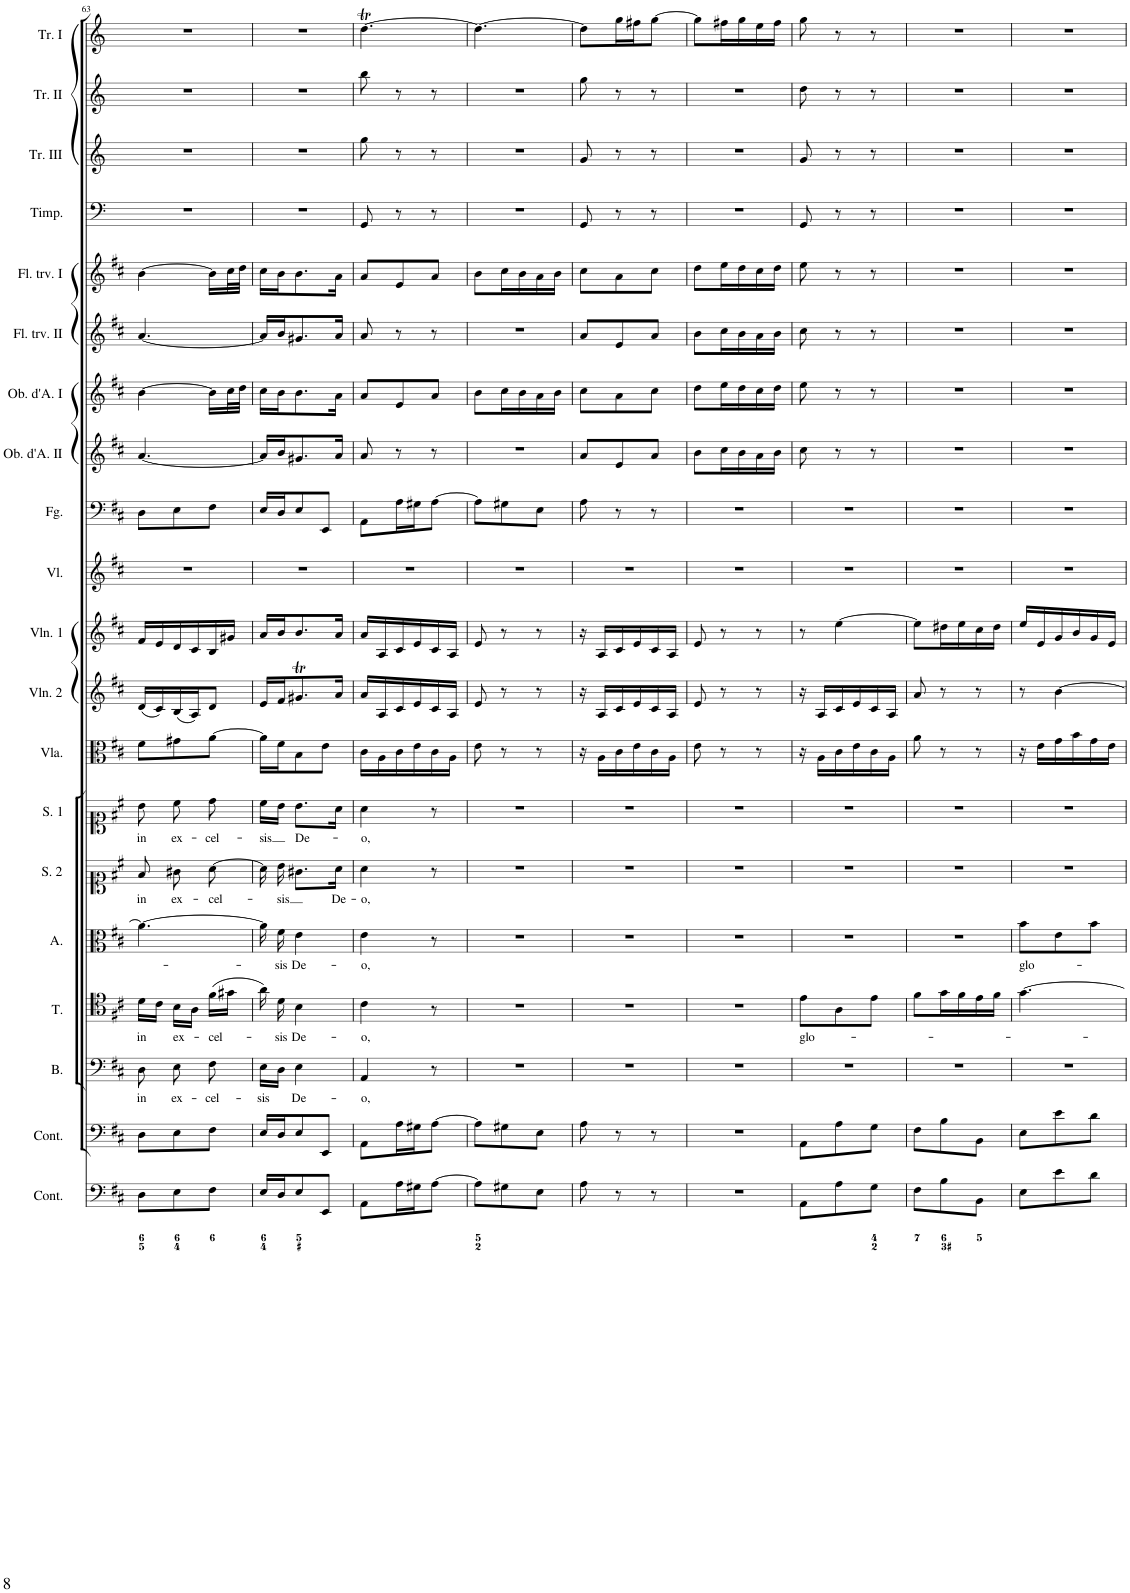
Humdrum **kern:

**kern	**kern	**kern	**text	**kern	**text	**kern	**text	**kern	**text	**kern	**text	**kern	**kern	**kern	**kern	**kern	**kern	**kern	**kern	**kern	**kern	**kern	**kern	**kern
*part20	*part19	*part18	*part18	*part17	*part17	*part16	*part16	*part15	*part15	*part14	*part14	*part13	*part12	*part11	*part10	*part9	*part8	*part7	*part6	*part5	*part4	*part3	*part2	*part1
*staff20	*staff19	*staff18	*staff18	*staff17	*staff17	*staff16	*staff16	*staff15	*staff15	*staff14	*staff14	*staff13	*staff12	*staff11	*staff10	*staff9	*staff8	*staff7	*staff6	*staff5	*staff4	*staff3	*staff2	*staff1
*I"Continuo	*I"Continuo	*I"Basso	*	*I"Tenore	*	*I"Alto	*	*I"Soprano 2	*	*I"Soprano 1	*	*I"Viola	*I"Violino 2	*I"Violino 1	*I"Violino solo	*I"Fagotti	*I"Oboe d'Amore II	*I"Oboe d'Amore I	*I"Flauto traverso II	*I"Flauto traverso I	*I"Timpani	*I"Tromba III	*I"Tromba II	*I"Tromba I
*I'Cont.	*I'Cont.	*I'B.	*	*I'T.	*	*I'A.	*	*I'S. 2	*	*I'S. 1	*	*I'Vla.	*I'Vln. 2	*I'Vln. 1	*I'Vl.	*I'Fg.	*I'Ob. d'A. II	*I'Ob. d'A. I	*I'Fl. trv. II	*I'Fl. trv. I	*I'Timp.	*I'Tr. III	*I'Tr. II	*I'Tr. I
!!LO:PB:g=z
*clefF4	*clefF4	*clefF4	*	*clefC4	*	*clefC3	*	*clefC1	*	*clefC1	*	*clefC3	*clefG2	*clefG2	*clefG2	*clefF4	*clefG2	*clefG2	*clefG2	*clefG2	*clefF4	*clefG2	*clefG2	*clefG2
*	*	*	*	*	*	*	*	*	*	*	*	*	*	*	*	*	*	*	*	*	*Trd-1c-2	*Trd-1c-2	*Trd-1c-2	*Trd-1c-2
*k[f#c#]	*k[f#c#]	*k[f#c#]	*	*k[f#c#]	*	*k[f#c#]	*	*k[f#c#]	*	*k[f#c#]	*	*k[f#c#]	*k[f#c#]	*k[f#c#]	*k[f#c#]	*k[f#c#]	*k[f#c#]	*k[f#c#]	*k[f#c#]	*k[f#c#]	*k[]	*k[]	*k[]	*k[]
*M3/8	*M3/8	*M3/8	*	*M3/8	*	*M3/8	*	*M3/8	*	*M3/8	*	*M3/8	*M3/8	*M3/8	*M3/8	*M3/8	*M3/8	*M3/8	*M3/8	*M3/8	*M3/8	*M3/8	*M3/8	*M3/8
=63	=63	=63	=63	=63	=63	=63	=63	=63	=63	=63	=63	=63	=63	=63	=63	=63	=63	=63	=63	=63	=63	=63	=63	=63
!	!	!	!LO:LY:b	!	!LO:LY:b	!	!	!	!LO:LY:b	!	!LO:LY:b	!	!	!	!	!	!	!	!	!	!	!	!	!
8D\L	8D\L	8D\	in	16d\LL	in	4.a\_	.	8f#/	in	8b\	in	8f#\L	(16d/LL	16f#/LL	4.r	8D\L	[4.a/	[4b\	[4.a/	[4b\	4.r	4.r	4.r	4.r
.	.	.	.	16c#\JJ	.	.	.	.	.	.	.	.	16c#/)	16e/	.	.	.	.	.	.	.	.	.	.
!	!	!	!LO:LY:b	!	!LO:LY:b	!	!	!	!LO:LY:b	!	!LO:LY:b	!	!	!	!	!	!	!	!	!	!	!	!	!
8E\	8E\	8E\	ex-	16B\LL	ex-	.	.	8g#X\	ex-	8cc#\	ex-	8g#X\	(16B/	16d/	.	8E\	.	.	.	.	.	.	.	.
.	.	.	.	16A\JJ	.	.	.	.	.	.	.	.	16A/J)	16c#/	.	.	.	.	.	.	.	.	.	.
!	!	!	!LO:LY:b	!	!LO:LY:b	!	!	!	!LO:LY:b	!	!LO:LY:b	!	!	!	!	!	!	!	!	!	!	!	!	!
8F#\J	8F#\J	8F#\	-cel-	(16f#\LL	-cel-	.	.	[8a\	-cel-	8dd\	-cel-	[8a\J	8d/J	16B/	.	8F#\J	.	16b\LL]	.	16b\LL]	.	.	.	.
.	.	.	.	16g#X\JJ	.	.	.	.	.	.	.	.	.	16g#X/JJ	.	.	.	32cc#\L	.	32cc#\L	.	.	.	.
.	.	.	.	.	.	.	.	.	.	.	.	.	.	.	.	.	.	32dd\JJJ	.	32dd\JJJ	.	.	.	.
=64	=64	=64	=64	=64	=64	=64	=64	=64	=64	=64	=64	=64	=64	=64	=64	=64	=64	=64	=64	=64	=64	=64	=64	=64
!	!	!	!LO:LY:b	!	!	!	!	!	!	!	!LO:LY:b	!	!	!	!	!	!	!	!	!	!	!	!	!
16E/LL	16E/LL	16E\LL	-sis	16a\)	.	16a\]	.	16a\]	.	16cc#\LL	-sis	16a\LL]	16e/LL	16a/LL	4.r	16E/LL	16a/LL]	16cc#\LL	16a/LL]	16cc#\LL	4.r	4.r	4.r	4.r
!	!	!	!	!	!LO:LY:b	!	!LO:LY:b	!	!LO:LY:b	!	!	!	!	!	!	!	!	!	!	!	!	!	!	!
16D/J	16D/J	16D\JJ	.	16d\	-sis	16f#\	-sis	16b\	-sis	16b\JJ	.	16f#\J	16f#/J	16b/J	.	16D/J	16b/J	16b\J	16b/J	16b\J	.	.	.	.
!	!	!	!LO:LY:b	!	!LO:LY:b	!	!LO:LY:b	!	!	!	!LO:LY:b	!	!	!	!	!	!	!	!	!	!	!	!	!
8E/	8E/	4E\	De-	4B\	De-	4e\	De-	8.g#X\L	.	8.b\L	De-	8B\	8.g#Xt/	8.b/	.	8E/	8.g#X/	8.b\	8.g#X/	8.b\	.	.	.	.
8EE/J	8EE/J	.	.	.	.	.	.	.	.	.	.	8e\J	.	.	.	8EE/J	.	.	.	.	.	.	.	.
!	!	!	!	!	!	!	!	!	!LO:LY:b	!	!	!	!	!	!	!	!	!	!	!	!	!	!	!
.	.	.	.	.	.	.	.	16a\Jk	De-	16a\Jk	.	.	16a/Jk	16a/Jk	.	.	16a/Jk	16a\Jk	16a/Jk	16a\Jk	.	.	.	.
=65	=65	=65	=65	=65	=65	=65	=65	=65	=65	=65	=65	=65	=65	=65	=65	=65	=65	=65	=65	=65	=65	=65	=65	=65
!	!	!	!LO:LY:b	!	!LO:LY:b	!	!LO:LY:b	!	!LO:LY:b	!	!LO:LY:b	!	!	!	!	!	!	!	!	!	!	!	!	!
8AA\L	8AA\L	4AA/	-o,	4c#\	-o,	4e\	-o,	4a\	-o,	4a\	-o,	16c#\LL	16a/LL	16a/LL	4.r	8AA\L	8a/	8a/L	8a/	8a/L	8GG/	8gg\	8bb\	[4.ddT\
.	.	.	.	.	.	.	.	.	.	.	.	16A\	16A/	16A/	.	.	.	.	.	.	.	.	.	.
16A\L	16A\L	.	.	.	.	.	.	.	.	.	.	16c#\	16c#/	16c#/	.	16A\L	8r	8e/	8r	8e/	8r	8r	8r	.
16G#X\J	16G#X\J	.	.	.	.	.	.	.	.	.	.	16e\	16e/	16e/	.	16G#X\J	.	.	.	.	.	.	.	.
[8A\J	[8A\J	8r	.	8r	.	8r	.	8r	.	8r	.	16c#\	16c#/	16c#/	.	[8A\J	8r	8a/J	8r	8a/J	8r	8r	8r	.
.	.	.	.	.	.	.	.	.	.	.	.	16A\JJ	16A/JJ	16A/JJ	.	.	.	.	.	.	.	.	.	.
=66	=66	=66	=66	=66	=66	=66	=66	=66	=66	=66	=66	=66	=66	=66	=66	=66	=66	=66	=66	=66	=66	=66	=66	=66
8A\L]	8A\L]	4.r	.	4.r	.	4.r	.	4.r	.	4.r	.	8e\	8e/	8e/	4.r	8A\L]	4.r	8b\L	4.r	8b\L	4.r	4.r	4.r	4.dd\_
8G#X\	8G#X\	.	.	.	.	.	.	.	.	.	.	8r	8r	8r	.	8G#X\	.	16cc#\L	.	16cc#\L	.	.	.	.
.	.	.	.	.	.	.	.	.	.	.	.	.	.	.	.	.	.	16b\	.	16b\	.	.	.	.
8E\J	8E\J	.	.	.	.	.	.	.	.	.	.	8r	8r	8r	.	8E\J	.	16a\	.	16a\	.	.	.	.
.	.	.	.	.	.	.	.	.	.	.	.	.	.	.	.	.	.	16b\JJ	.	16b\JJ	.	.	.	.
=67	=67	=67	=67	=67	=67	=67	=67	=67	=67	=67	=67	=67	=67	=67	=67	=67	=67	=67	=67	=67	=67	=67	=67	=67
8A\	8A\	4.r	.	4.r	.	4.r	.	4.r	.	4.r	.	16r	16r	16r	4.r	8A\	8a/L	8cc#\L	8a/L	8cc#\L	8GG/	8g/	8gg\	8dd\L]
.	.	.	.	.	.	.	.	.	.	.	.	16A\LL	16A/LL	16A/LL	.	.	.	.	.	.	.	.	.	.
8r	8r	.	.	.	.	.	.	.	.	.	.	16c#\	16c#/	16c#/	.	8r	8e/	8a\	8e/	8a\	8r	8r	8r	16gg\L
.	.	.	.	.	.	.	.	.	.	.	.	16e\	16e/	16e/	.	.	.	.	.	.	.	.	.	16ff#X\J
8r	8r	.	.	.	.	.	.	.	.	.	.	16c#\	16c#/	16c#/	.	8r	8a/J	8cc#\J	8a/J	8cc#\J	8r	8r	8r	[8gg\J
.	.	.	.	.	.	.	.	.	.	.	.	16A\JJ	16A/JJ	16A/JJ	.	.	.	.	.	.	.	.	.	.
=68	=68	=68	=68	=68	=68	=68	=68	=68	=68	=68	=68	=68	=68	=68	=68	=68	=68	=68	=68	=68	=68	=68	=68	=68
4.r	4.r	4.r	.	4.r	.	4.r	.	4.r	.	4.r	.	8e\	8e/	8e/	4.r	4.r	8b\L	8dd\L	8b\L	8dd\L	4.r	4.r	4.r	8gg\L]
.	.	.	.	.	.	.	.	.	.	.	.	8r	8r	8r	.	.	16cc#\L	16ee\L	16cc#\L	16ee\L	.	.	.	16ff#X\L
.	.	.	.	.	.	.	.	.	.	.	.	.	.	.	.	.	16b\	16dd\	16b\	16dd\	.	.	.	16gg\
.	.	.	.	.	.	.	.	.	.	.	.	8r	8r	8r	.	.	16a\	16cc#\	16a\	16cc#\	.	.	.	16ee\
.	.	.	.	.	.	.	.	.	.	.	.	.	.	.	.	.	16b\JJ	16dd\JJ	16b\JJ	16dd\JJ	.	.	.	16ff#\JJ
=69	=69	=69	=69	=69	=69	=69	=69	=69	=69	=69	=69	=69	=69	=69	=69	=69	=69	=69	=69	=69	=69	=69	=69	=69
!	!	!	!	!	!LO:LY:b	!	!	!	!	!	!	!	!	!	!	!	!	!	!	!	!	!	!	!
8AA\L	8AA\L	4.r	.	8e\L	glo-	4.r	.	4.r	.	4.r	.	16r	16r	8r	4.r	4.r	8cc#\	8ee\	8cc#\	8ee\	8GG/	8g/	8dd\	8gg\
.	.	.	.	.	.	.	.	.	.	.	.	16A\LL	16A/LL	.	.	.	.	.	.	.	.	.	.	.
8A\	8A\	.	.	8A\	.	.	.	.	.	.	.	16c#\	16c#/	[4ee\	.	.	8r	8r	8r	8r	8r	8r	8r	8r
.	.	.	.	.	.	.	.	.	.	.	.	16e\	16e/	.	.	.	.	.	.	.	.	.	.	.
8G\J	8G\J	.	.	8e\J	.	.	.	.	.	.	.	16c#\	16c#/	.	.	.	8r	8r	8r	8r	8r	8r	8r	8r
.	.	.	.	.	.	.	.	.	.	.	.	16A\JJ	16A/JJ	.	.	.	.	.	.	.	.	.	.	.
=70	=70	=70	=70	=70	=70	=70	=70	=70	=70	=70	=70	=70	=70	=70	=70	=70	=70	=70	=70	=70	=70	=70	=70	=70
8F#\L	8F#\L	4.r	.	8f#\L	.	4.r	.	4.r	.	4.r	.	8a\	8a/	8ee\L]	4.r	4.r	4.r	4.r	4.r	4.r	4.r	4.r	4.r	4.r
8B\	8B\	.	.	16g\L	.	.	.	.	.	.	.	8r	8r	16dd#X\L	.	.	.	.	.	.	.	.	.	.
.	.	.	.	16f#\	.	.	.	.	.	.	.	.	.	16ee\	.	.	.	.	.	.	.	.	.	.
8BB\J	8BB\J	.	.	16e\	.	.	.	.	.	.	.	8r	8r	16cc#\	.	.	.	.	.	.	.	.	.	.
.	.	.	.	16f#\JJ	.	.	.	.	.	.	.	.	.	16dd#\JJ	.	.	.	.	.	.	.	.	.	.
=71	=71	=71	=71	=71	=71	=71	=71	=71	=71	=71	=71	=71	=71	=71	=71	=71	=71	=71	=71	=71	=71	=71	=71	=71
!	!	!	!	!	!	!	!LO:LY:b	!	!	!	!	!	!	!	!	!	!	!	!	!	!	!	!	!
8E\L	8E\L	4.r	.	[4.g\	.	8b\L	glo-	4.r	.	4.r	.	16r	8r	16ee/LL	4.r	4.r	4.r	4.r	4.r	4.r	4.r	4.r	4.r	4.r
.	.	.	.	.	.	.	.	.	.	.	.	16e\LL	.	16e/	.	.	.	.	.	.	.	.	.	.
8e\	8e\	.	.	.	.	8e\	.	.	.	.	.	16g\	[4b\	16g/	.	.	.	.	.	.	.	.	.	.
.	.	.	.	.	.	.	.	.	.	.	.	16b\	.	16b/	.	.	.	.	.	.	.	.	.	.
8d\J	8d\J	.	.	.	.	8b\J	.	.	.	.	.	16g\	.	16g/	.	.	.	.	.	.	.	.	.	.
.	.	.	.	.	.	.	.	.	.	.	.	16e\JJ	.	16e/JJ	.	.	.	.	.	.	.	.	.	.
=	=	=	=	=	=	=	=	=	=	=	=	=	=	=	=	=	=	=	=	=	=	=	=	=
*-	*-	*-	*-	*-	*-	*-	*-	*-	*-	*-	*-	*-	*-	*-	*-	*-	*-	*-	*-	*-	*-	*-	*-	*-
